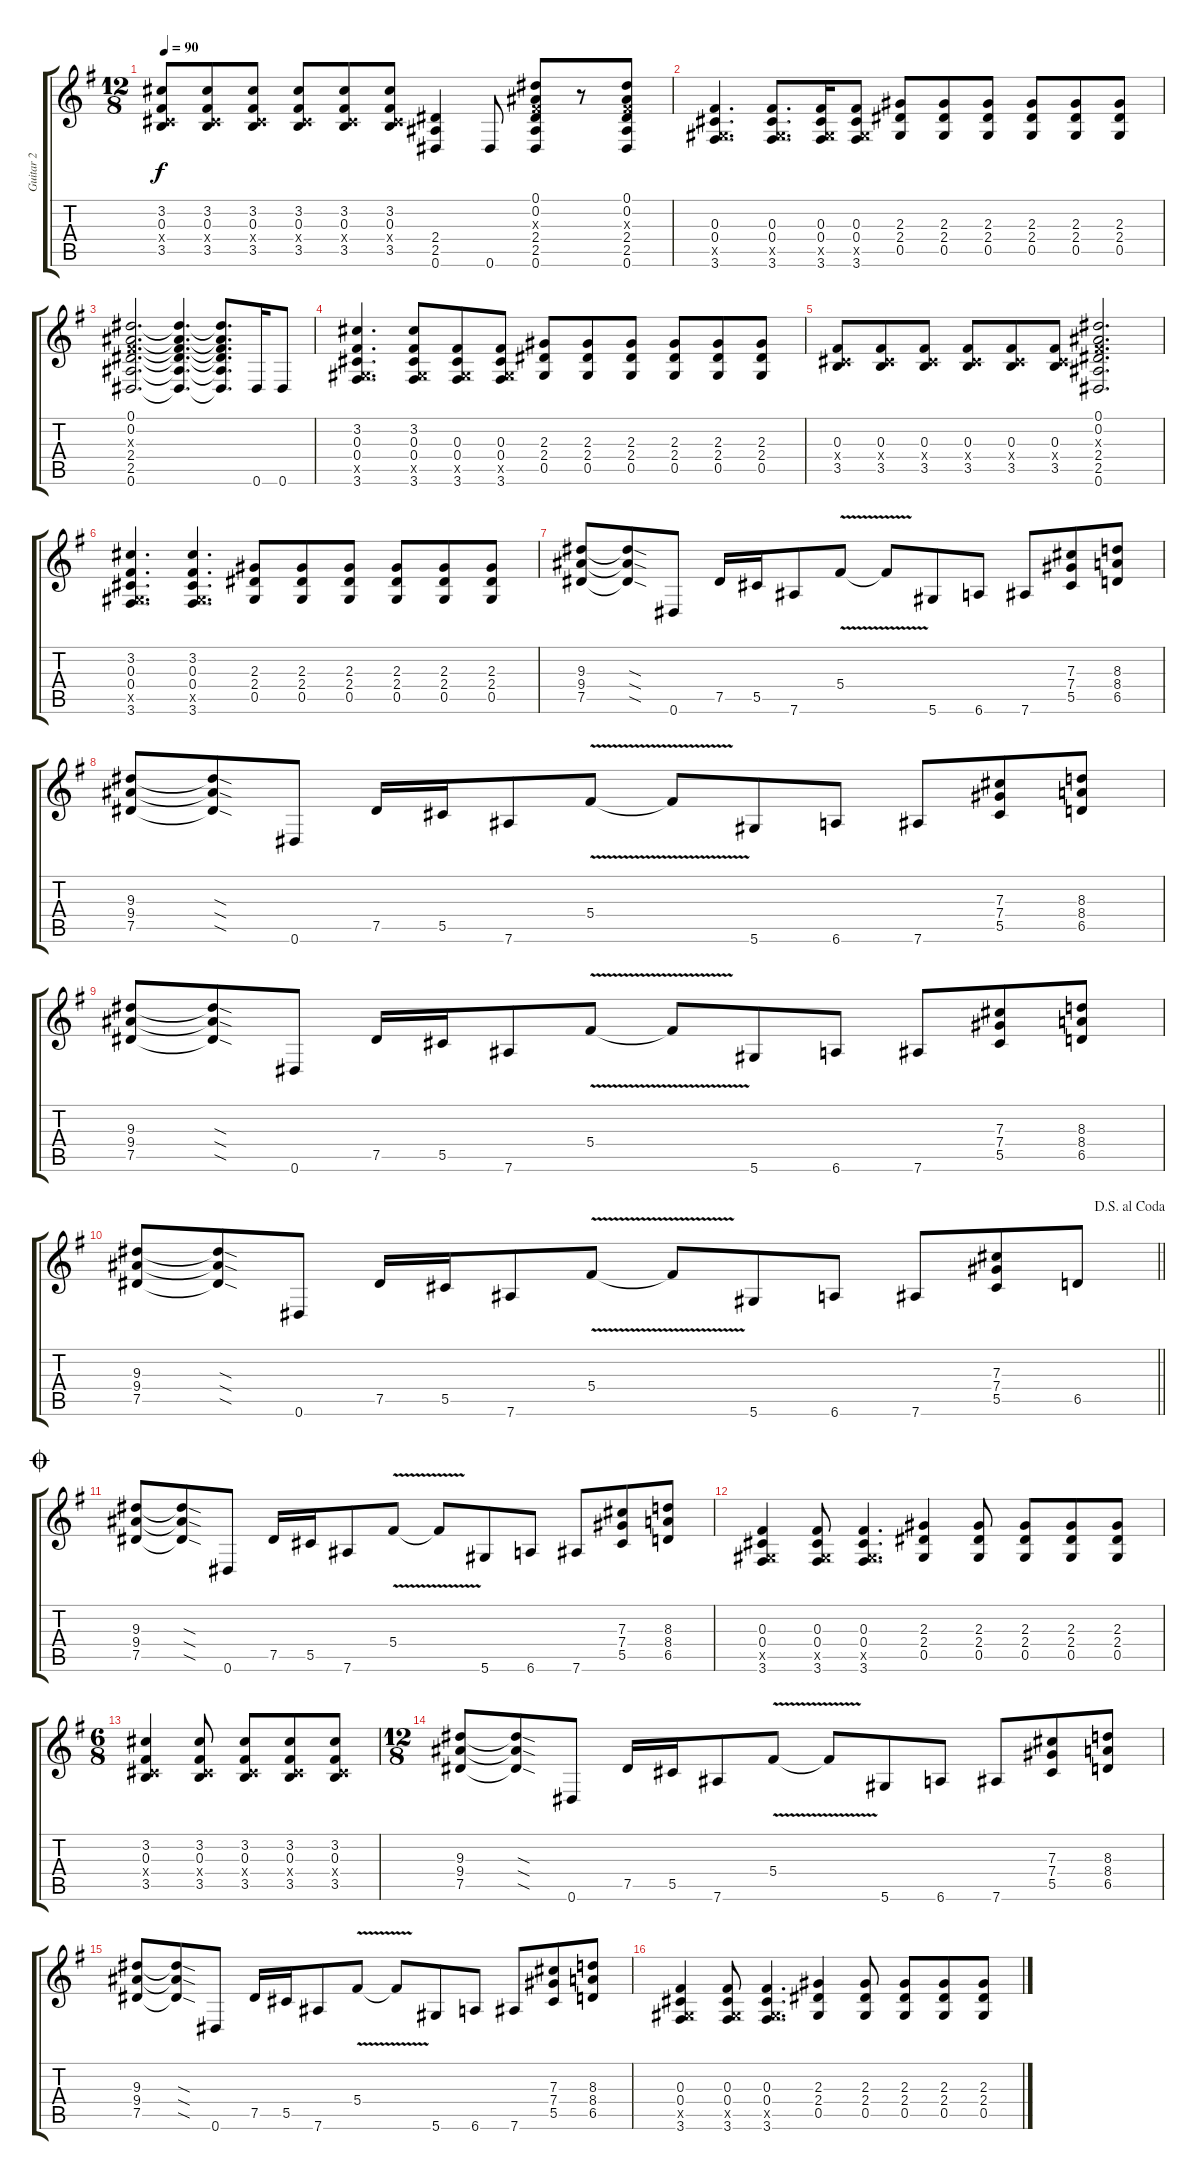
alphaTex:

\track ("Guitar 2" "Guitar 2") {instrument overdrivenguitar}
\staff {score tabs}
\tuning (Eb4 Bb3 Gb3 Db3 Ab2 Eb2) {hide}
\ts (12 8)
\tempo 90
\clef g2
\ks g
(3.2 0.3 0.4{x} 3.5).8{dy f} (3.2 0.3 0.4{x} 3.5).8 (3.2 0.3 0.4{x} 3.5).8 (3.2 0.3 0.4{x} 3.5).8 (3.2 0.3 0.4{x} 3.5).8 (3.2 0.3 0.4{x} 3.5).8 (2.4 2.5 0.6).4 0.6.8 (0.1 0.2 0.3{x} 2.4 2.5 0.6).8 r.8 (0.1 0.2 0.3{x} 2.4 2.5 0.6).8 |
(0.3 0.4 0.5{x} 3.6).4{d} (0.3 0.4 0.5{x} 3.6).8{d} (0.3 0.4 0.5{x} 3.6).16 (0.3 0.4 0.5{x} 3.6).8 (2.3 2.4 0.5).8 (2.3 2.4 0.5).8 (2.3 2.4 0.5).8 (2.3 2.4 0.5).8 (2.3 2.4 0.5).8 (2.3 2.4 0.5).8 |
(0.1 0.2 0.3{x} 2.4 2.5 0.6).2{d} (0.1{t} 0.2{t} 0.3{t} 2.4{t} 2.5{t} 0.6{t}).4{d} (0.1{t} 0.2{t} 0.3{t} 2.4{t} 2.5{t} 0.6{t}).8{d} 0.6.16 0.6.8 |
(3.2 0.3 0.4 0.5{x} 3.6).4{d} (3.2 0.3 0.4 0.5{x} 3.6).8 (0.3 0.4 0.5{x} 3.6).8 (0.3 0.4 0.5{x} 3.6).8 (2.3 2.4 0.5).8 (2.3 2.4 0.5).8 (2.3 2.4 0.5).8 (2.3 2.4 0.5).8 (2.3 2.4 0.5).8 (2.3 2.4 0.5).8 |
(0.3 0.4{x} 3.5).8 (0.3 0.4{x} 3.5).8 (0.3 0.4{x} 3.5).8 (0.3 0.4{x} 3.5).8 (0.3 0.4{x} 3.5).8 (0.3 0.4{x} 3.5).8 (0.1 0.2 0.3{x} 2.4 2.5 0.6).2{d} |
(3.2 0.3 0.4 0.5{x} 3.6).4{d} (3.2 0.3 0.4 0.5{x} 3.6).4{d} (2.3 2.4 0.5).8 (2.3 2.4 0.5).8 (2.3 2.4 0.5).8 (2.3 2.4 0.5).8 (2.3 2.4 0.5).8 (2.3 2.4 0.5).8 |
(9.3 9.4 7.5).8 (9.3{sod t} 9.4{sod t} 7.5{sod t}).8 0.6.8 7.5.16 5.5.16 7.6.8 5.4{v}.8 5.4{t}.8 5.6.8 6.6.8 7.6.8 (7.3 7.4 5.5).8 (8.3 8.4 6.5).8 |
(9.3 9.4 7.5).8 (9.3{sod t} 9.4{sod t} 7.5{sod t}).8 0.6.8 7.5.16 5.5.16 7.6.8 5.4{v}.8 5.4{t}.8 5.6.8 6.6.8 7.6.8 (7.3 7.4 5.5).8 (8.3 8.4 6.5).8 |
(9.3 9.4 7.5).8 (9.3{sod t} 9.4{sod t} 7.5{sod t}).8 0.6.8 7.5.16 5.5.16 7.6.8 5.4{v}.8 5.4{t}.8 5.6.8 6.6.8 7.6.8 (7.3 7.4 5.5).8 (8.3 8.4 6.5).8 |
\jump dalsegnoalcoda
\barLineRight lightlight
(9.3 9.4 7.5).8 (9.3{sod t} 9.4{sod t} 7.5{sod t}).8 0.6.8 7.5.16 5.5.16 7.6.8 5.4{v}.8 5.4{t}.8 5.6.8 6.6.8 7.6.8 (7.3 7.4 5.5).8 6.5.8 |
\jump coda
(9.3 9.4 7.5).8 (9.3{sod t} 9.4{sod t} 7.5{sod t}).8 0.6.8 7.5.16 5.5.16 7.6.8 5.4{v}.8 5.4{t}.8 5.6.8 6.6.8 7.6.8 (7.3 7.4 5.5).8 (8.3 8.4 6.5).8 |
(0.3 0.4 0.5{x} 3.6).4 (0.3 0.4 0.5{x} 3.6).8 (0.3 0.4 0.5{x} 3.6).4{d} (2.3 2.4 0.5).4 (2.3 2.4 0.5).8 (2.3 2.4 0.5).8 (2.3 2.4 0.5).8 (2.3 2.4 0.5).8 |
\ts (6 8)
(3.2 0.3 0.4{x} 3.5).4 (3.2 0.3 0.4{x} 3.5).8 (3.2 0.3 0.4{x} 3.5).8 (3.2 0.3 0.4{x} 3.5).8 (3.2 0.3 0.4{x} 3.5).8 |
\ts (12 8)
(9.3 9.4 7.5).8 (9.3{sod t} 9.4{sod t} 7.5{sod t}).8 0.6.8 7.5.16 5.5.16 7.6.8 5.4{v}.8 5.4{t}.8 5.6.8 6.6.8 7.6.8 (7.3 7.4 5.5).8 (8.3 8.4 6.5).8 |
(9.3 9.4 7.5).8 (9.3{sod t} 9.4{sod t} 7.5{sod t}).8 0.6.8 7.5.16 5.5.16 7.6.8 5.4{v}.8 5.4{t}.8 5.6.8 6.6.8 7.6.8 (7.3 7.4 5.5).8 (8.3 8.4 6.5).8 |
(0.3 0.4 0.5{x} 3.6).4 (0.3 0.4 0.5{x} 3.6).8 (0.3 0.4 0.5{x} 3.6).4{d} (2.3 2.4 0.5).4 (2.3 2.4 0.5).8 (2.3 2.4 0.5).8 (2.3 2.4 0.5).8 (2.3 2.4 0.5).8
